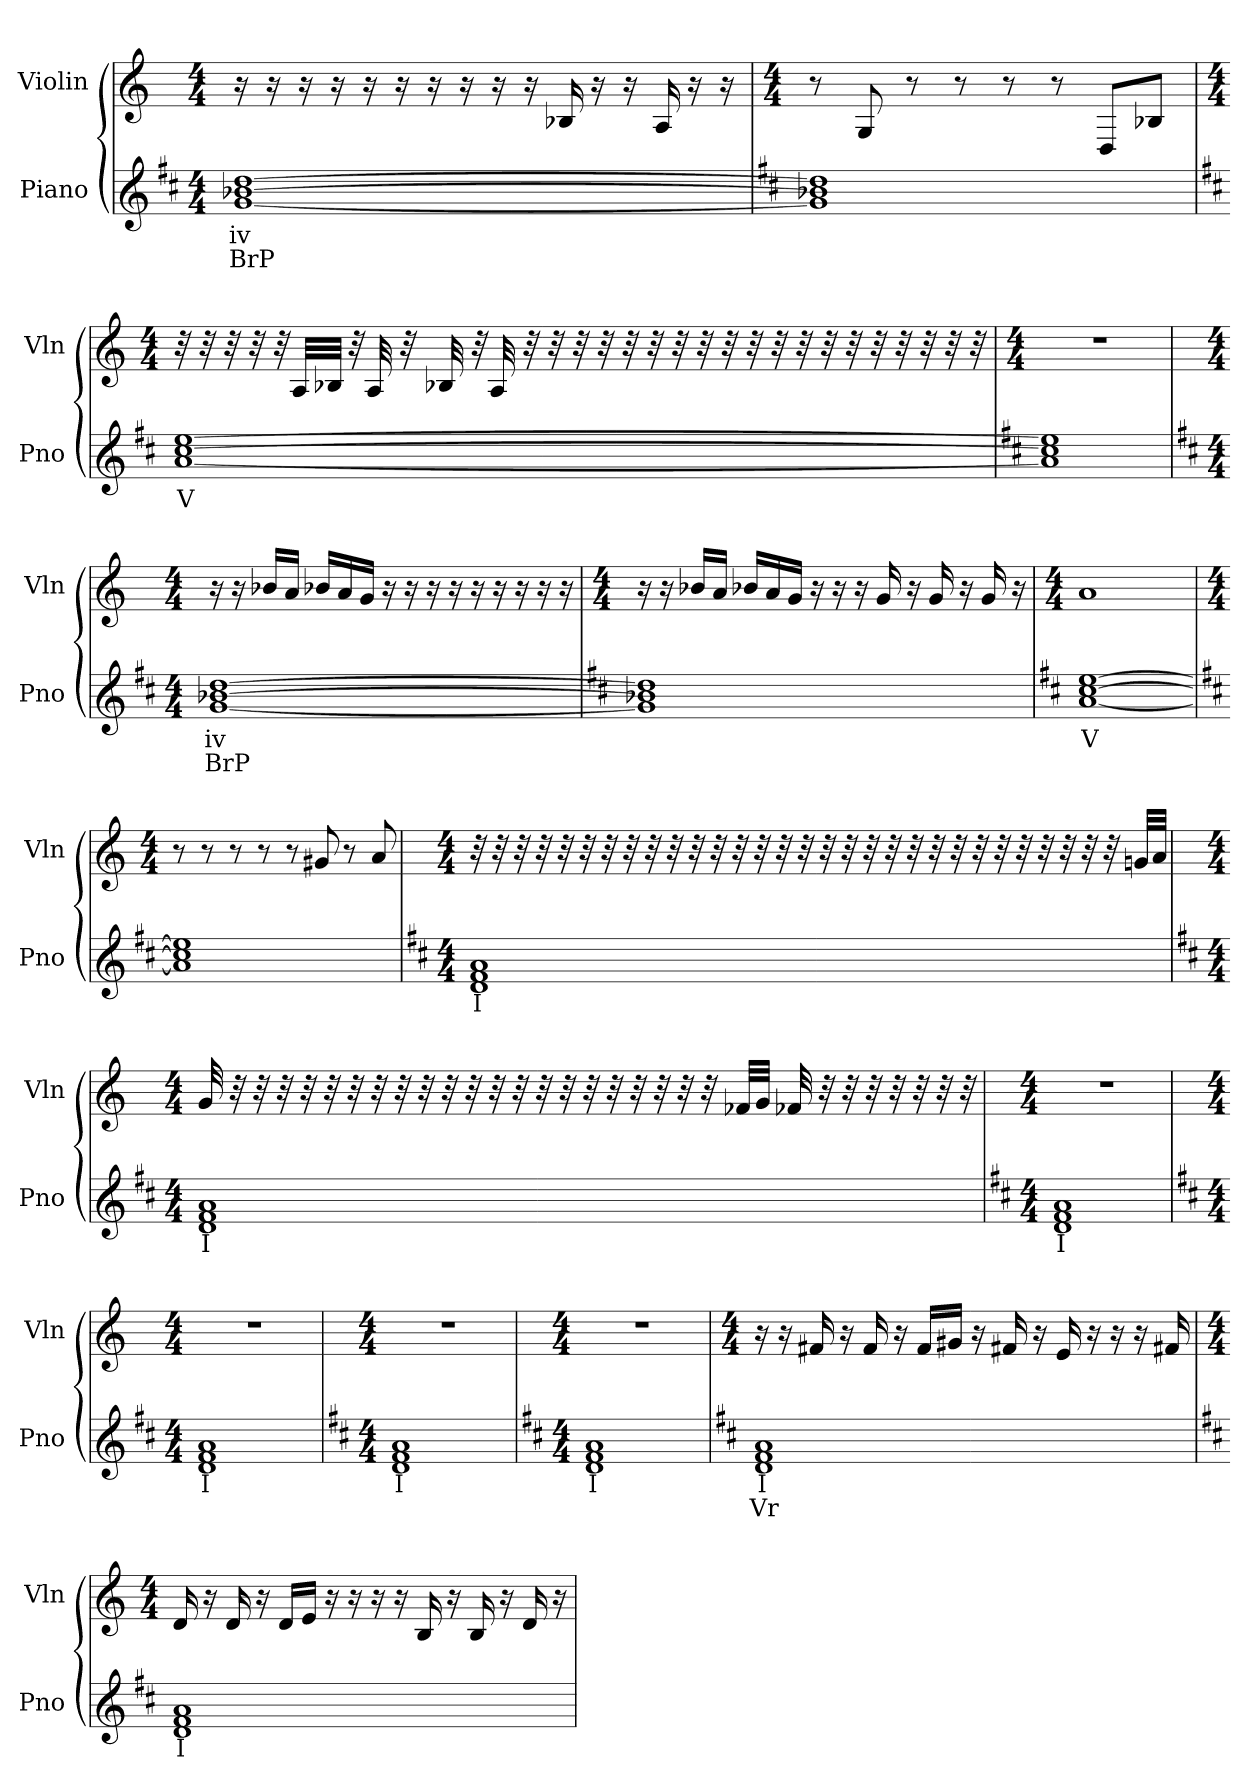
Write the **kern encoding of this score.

**kern	**text	**text	**kern
*part2	*part2	*part2	*part1
*staff2	*staff2	*staff2	*staff1
*I"Piano	*	*	*I"Violin
*I'Pno	*	*	*I'Vln
*k[f#c#]	*	*	*
*D:	*	*	*
*M4/4	*	*	*M4/4
=	=	=	=
[1g [1b-X [1dd	iv	BrP	16r
.	.	.	16r
.	.	.	16r
.	.	.	16r
.	.	.	16r
.	.	.	16r
.	.	.	16r
.	.	.	16r
.	.	.	16r
.	.	.	16r
.	.	.	16B-X
.	.	.	16r
.	.	.	16r
.	.	.	16A
.	.	.	16r
.	.	.	16r
=	=	=	=
*k[f#c#]	*	*	*
*D:	*	*	*
*	*	*	*M4/4
1g] 1b-X] 1dd]	.	.	8r
.	.	.	8G
.	.	.	8r
.	.	.	8r
.	.	.	8r
.	.	.	8r
.	.	.	8DL
.	.	.	8B-XJ
=	=	=	=
*k[f#c#]	*	*	*
*D:	*	*	*
*	*	*	*M4/4
[1a [1cc# [1ee	V	.	32r
.	.	.	32r
.	.	.	32r
.	.	.	32r
.	.	.	32r
.	.	.	32ALLL
.	.	.	32B-XJJJ
.	.	.	32r
.	.	.	32A
.	.	.	32r
.	.	.	32B-X
.	.	.	32r
.	.	.	32A
.	.	.	32r
.	.	.	32r
.	.	.	32r
.	.	.	32r
.	.	.	32r
.	.	.	32r
.	.	.	32r
.	.	.	32r
.	.	.	32r
.	.	.	32r
.	.	.	32r
.	.	.	32r
.	.	.	32r
.	.	.	32r
.	.	.	32r
.	.	.	32r
.	.	.	32r
.	.	.	32r
.	.	.	32r
=	=	=	=
*k[f#c#]	*	*	*
*D:	*	*	*
*	*	*	*M4/4
1a] 1cc#] 1ee]	.	.	1r
=	=	=	=
*k[f#c#]	*	*	*
*D:	*	*	*
*M4/4	*	*	*M4/4
[1g [1b-X [1dd	iv	BrP	16r
.	.	.	16r
.	.	.	16b-XLL
.	.	.	16aJJ
.	.	.	16b-XLL
.	.	.	16a
.	.	.	16gJJ
.	.	.	16r
.	.	.	16r
.	.	.	16r
.	.	.	16r
.	.	.	16r
.	.	.	16r
.	.	.	16r
.	.	.	16r
.	.	.	16r
=	=	=	=
*k[f#c#]	*	*	*
*D:	*	*	*
*	*	*	*M4/4
1g] 1b-X] 1dd]	.	.	16r
.	.	.	16r
.	.	.	16b-XLL
.	.	.	16aJJ
.	.	.	16b-XLL
.	.	.	16a
.	.	.	16gJJ
.	.	.	16r
.	.	.	16r
.	.	.	16r
.	.	.	16g
.	.	.	16r
.	.	.	16g
.	.	.	16r
.	.	.	16g
.	.	.	16r
=	=	=	=
*k[f#c#]	*	*	*
*D:	*	*	*
*	*	*	*M4/4
[1a [1cc# [1ee	V	.	1a
=	=	=	=
*k[f#c#]	*	*	*
*D:	*	*	*
*	*	*	*M4/4
1a] 1cc#] 1ee]	.	.	8r
.	.	.	8r
.	.	.	8r
.	.	.	8r
.	.	.	8r
.	.	.	8g#X
.	.	.	8r
.	.	.	8a
=	=	=	=
*k[f#c#]	*	*	*
*D:	*	*	*
*M4/4	*	*	*M4/4
1d 1f# 1a	I	.	32r
.	.	.	32r
.	.	.	32r
.	.	.	32r
.	.	.	32r
.	.	.	32r
.	.	.	32r
.	.	.	32r
.	.	.	32r
.	.	.	32r
.	.	.	32r
.	.	.	32r
.	.	.	32r
.	.	.	32r
.	.	.	32r
.	.	.	32r
.	.	.	32r
.	.	.	32r
.	.	.	32r
.	.	.	32r
.	.	.	32r
.	.	.	32r
.	.	.	32r
.	.	.	32r
.	.	.	32r
.	.	.	32r
.	.	.	32r
.	.	.	32r
.	.	.	32r
.	.	.	32r
.	.	.	32gnLLL
.	.	.	32aJJJ
=	=	=	=
*k[f#c#]	*	*	*
*D:	*	*	*
*M4/4	*	*	*M4/4
1d 1f# 1a	I	.	32g
.	.	.	32r
.	.	.	32r
.	.	.	32r
.	.	.	32r
.	.	.	32r
.	.	.	32r
.	.	.	32r
.	.	.	32r
.	.	.	32r
.	.	.	32r
.	.	.	32r
.	.	.	32r
.	.	.	32r
.	.	.	32r
.	.	.	32r
.	.	.	32r
.	.	.	32r
.	.	.	32r
.	.	.	32r
.	.	.	32r
.	.	.	32r
.	.	.	32f-XLLL
.	.	.	32gJJJ
.	.	.	32f-X
.	.	.	32r
.	.	.	32r
.	.	.	32r
.	.	.	32r
.	.	.	32r
.	.	.	32r
.	.	.	32r
=	=	=	=
*k[f#c#]	*	*	*
*D:	*	*	*
*M4/4	*	*	*M4/4
1d 1f# 1a	I	.	1r
=	=	=	=
*k[f#c#]	*	*	*
*D:	*	*	*
*M4/4	*	*	*M4/4
1d 1f# 1a	I	.	1r
=	=	=	=
*k[f#c#]	*	*	*
*D:	*	*	*
*M4/4	*	*	*M4/4
1d 1f# 1a	I	.	1r
=	=	=	=
*k[f#c#]	*	*	*
*D:	*	*	*
*M4/4	*	*	*M4/4
1d 1f# 1a	I	.	1r
=	=	=	=
*k[f#c#]	*	*	*
*D:	*	*	*
*	*	*	*M4/4
1d 1f# 1a	I	Vr	16r
.	.	.	16r
.	.	.	16f#X
.	.	.	16r
.	.	.	16f#
.	.	.	16r
.	.	.	16f#LL
.	.	.	16g#XJJ
.	.	.	16r
.	.	.	16f#X
.	.	.	16r
.	.	.	16e
.	.	.	16r
.	.	.	16r
.	.	.	16r
.	.	.	16f#X
=	=	=	=
*k[f#c#]	*	*	*
*D:	*	*	*
*	*	*	*M4/4
1d 1f# 1a	I	.	16d
.	.	.	16r
.	.	.	16d
.	.	.	16r
.	.	.	16dLL
.	.	.	16eJJ
.	.	.	16r
.	.	.	16r
.	.	.	16r
.	.	.	16r
.	.	.	16B
.	.	.	16r
.	.	.	16B
.	.	.	16r
.	.	.	16d
.	.	.	16r
=	=	=	=
*-	*-	*-	*-
